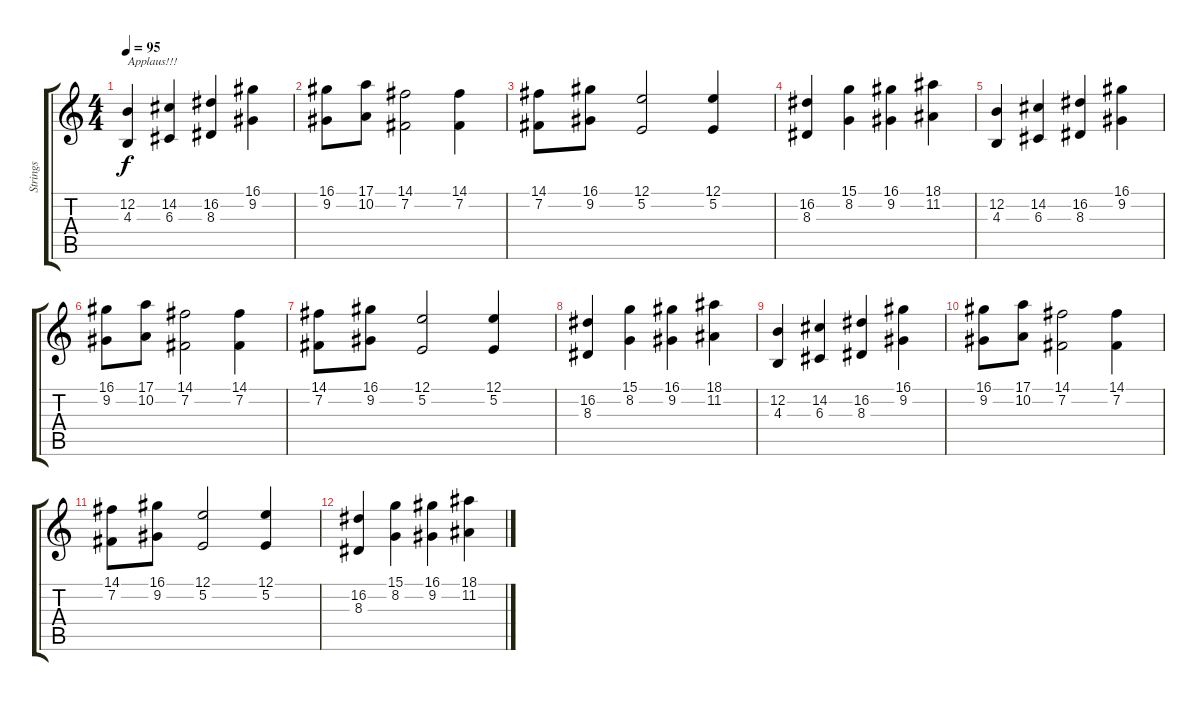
\track ("Strings" "Strings") {instrument stringensemble1}
\staff {score tabs}
\tuning (E4 B3 G3 D3 A2 E2) {hide}
\ts (4 4)
\tempo 95
\clef g2
\ks c
(12.2 4.3).4{txt "Applaus!!!" dy f volume 14 instrument stringensemble1} (14.2 6.3).4 (16.2 8.3).4 (16.1 9.2).4 |
(16.1 9.2).8 (17.1 10.2).8 (14.1 7.2).2 (14.1 7.2).4 |
(14.1 7.2).8 (16.1 9.2).8 (12.1 5.2).2 (12.1 5.2).4 |
(16.2 8.3).4 (15.1 8.2).4 (16.1 9.2).4 (18.1 11.2).4 |
(12.2 4.3).4 (14.2 6.3).4 (16.2 8.3).4 (16.1 9.2).4 |
(16.1 9.2).8 (17.1 10.2).8 (14.1 7.2).2 (14.1 7.2).4 |
(14.1 7.2).8 (16.1 9.2).8 (12.1 5.2).2 (12.1 5.2).4 |
(16.2 8.3).4 (15.1 8.2).4 (16.1 9.2).4 (18.1 11.2).4 |
(12.2 4.3).4 (14.2 6.3).4 (16.2 8.3).4 (16.1 9.2).4 |
(16.1 9.2).8 (17.1 10.2).8 (14.1 7.2).2 (14.1 7.2).4 |
(14.1 7.2).8 (16.1 9.2).8 (12.1 5.2).2 (12.1 5.2).4 |
(16.2 8.3).4 (15.1 8.2).4 (16.1 9.2).4 (18.1 11.2).4
